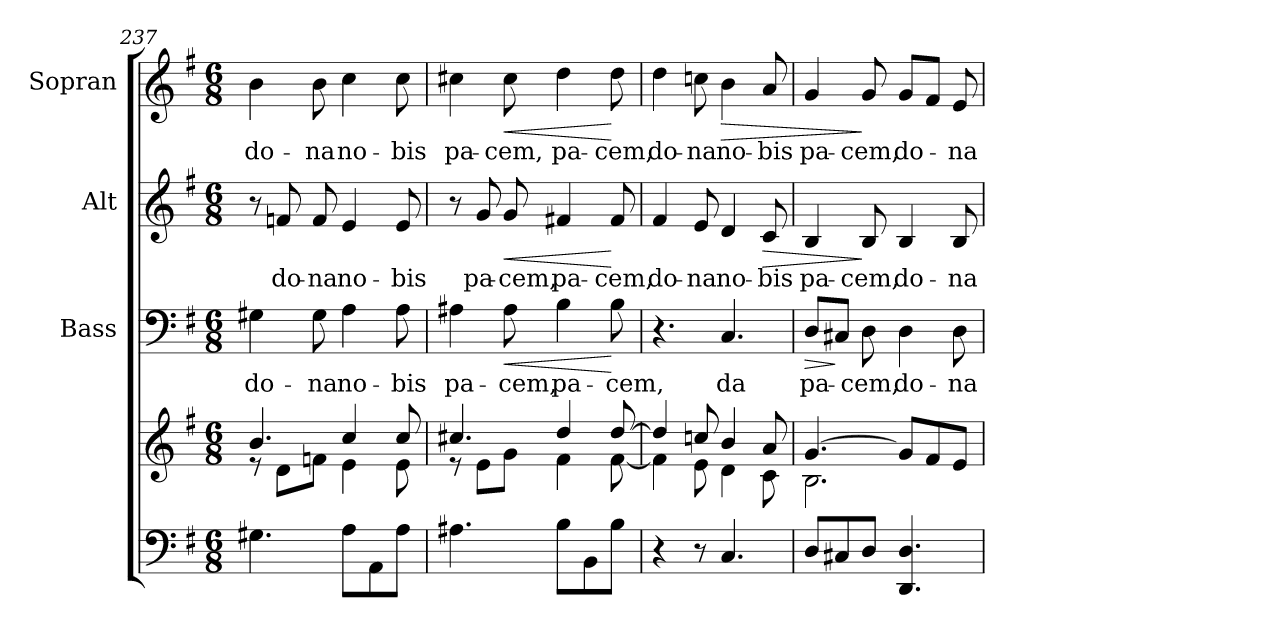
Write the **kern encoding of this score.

**kern	**kern	**kern	**text	**dynam	**kern	**text	**dynam	**kern	**text	**dynam
*part4	*part4	*part3	*part3	*part3	*part2	*part2	*part2	*part1	*part1	*part1
*staff5	*staff4	*staff3	*staff3	*staff3	*staff2	*staff2	*staff2	*staff1	*staff1	*staff1
*	*	*I"Bass	*	*	*I"Alt	*	*	*I"Sopran	*	*
*	*	*I'B.	*	*	*I'A.	*	*	*I'S.	*	*
*clefF4	*clefG2	*clefF4	*	*	*clefG2	*	*	*clefG2	*	*
*k[f#]	*k[f#]	*k[f#]	*	*	*k[f#]	*	*	*k[f#]	*	*
*G:	*G:	*G:	*	*	*G:	*	*	*G:	*	*
*M6/8	*M6/8	*M6/8	*	*	*M6/8	*	*	*M6/8	*	*
=237	=237	=237	=237	=237	=237	=237	=237	=237	=237	=237
*	*^	*	*	*	*	*	*	*	*	*
!	!	!	!	!LO:LY:b	!	!	!	!	!	!LO:LY:b	!
4.G#X\	4.b/	8rd	4G#X\	do-	.	8r	.	.	4b\	do-	.
!	!	!	!	!	!	!	!LO:LY:b	!	!	!	!
.	.	8d\L	.	.	.	8fn/	do-	.	.	.	.
!	!	!	!	!LO:LY:b	!	!	!LO:LY:b	!	!	!LO:LY:b	!
.	.	8fn\J	8G#\	-na	.	8f/	-na	.	8b\	-na	.
!	!	!	!	!LO:LY:b	!	!	!LO:LY:b	!	!	!LO:LY:b	!
8A\L	4cc/	4e\	4A\	no-	.	4e/	no-	.	4cc\	no-	.
8AA\	.	.	.	.	.	.	.	.	.	.	.
!	!	!	!	!LO:LY:b	!	!	!LO:LY:b	!	!	!LO:LY:b	!
8A\J	8cc/	8e\	8A\	-bis	.	8e/	-bis	.	8cc\	-bis	.
=238	=238	=238	=238	=238	=238	=238	=238	=238	=238	=238	=238
!	!	!	!	!LO:LY:b	!	!	!	!	!	!LO:LY:b	!
4.A#X\	4.cc#X/	8re	4A#X\	pa-	.	8r	.	.	4cc#X\	pa-	.
!	!	!	!	!	!	!	!LO:LY:b	!	!	!	!
.	.	8e\L	.	.	.	8g/	pa-	.	.	.	.
!	!	!	!	!LO:LY:b	!LO:HP:b	!	!LO:LY:b	!LO:HP:b	!	!LO:LY:b	!LO:HP:b
.	.	8g\J	8A#\	-cem,	<	8g/	-cem,	<	8cc#\	-cem,	<
!	!	!	!	!LO:LY:b	!	!	!LO:LY:b	!	!	!LO:LY:b	!
8B\L	4dd/	4f#\	4B\	pa-	.	4f#X/	pa-	.	4dd\	pa-	.
8BB\	.	.	.	.	.	.	.	.	.	.	.
!	!	!	!	!LO:LY:b	!	!	!LO:LY:b	!	!	!LO:LY:b	!
8B\J	[>8dd/	[<8f#\	8B\	-cem,	[	8f#/	-cem,	[	8dd\	-cem,	[
=239	=239	=239	=239	=239	=239	=239	=239	=239	=239	=239	=239
!	!	!	!	!	!	!	!LO:LY:b	!	!	!LO:LY:b	!
4r	4dd/]	4f#\]	4.r	.	.	4f#/	do-	.	4dd\	do-	.
!	!	!	!	!	!	!	!LO:LY:b	!	!	!LO:LY:b	!
8r	8ccn/	8e\	.	.	.	8e/	-na	.	8ccn\	-na	.
!	!	!	!	!LO:LY:b	!	!	!LO:LY:b	!	!	!LO:LY:b	!LO:HP:b
4.C/	4b/	4d\	4.C/	da	.	4d/	no-	.	4b\	no-	>
!	!	!	!	!	!	!	!LO:LY:b	!LO:HP:b	!	!LO:LY:b	!
.	8a/	8c\	.	.	.	8c/	-bis	>	8a/	-bis	.
=240	=240	=240	=240	=240	=240	=240	=240	=240	=240	=240	=240
!	!	!	!	!LO:LY:b	!LO:HP:b	!	!LO:LY:b	!	!	!LO:LY:b	!
8D/L	[>4.g/	2.B\	8D/L	pa-	>	4B/	pa-	.	4g/	pa-	.
8C#X/	.	.	8C#X/J	.	]	.	.	.	.	.	.
!	!	!	!	!LO:LY:b	!	!	!LO:LY:b	!	!	!LO:LY:b	!
8D/J	.	.	8D\	-cem,	.	8B/	-cem,	]	8g/	-cem,	]
!	!	!	!	!LO:LY:b	!	!	!LO:LY:b	!	!	!LO:LY:b	!
4.DD/ 4.D/	8g/L]	.	4D\	do-	.	4B/	do-	.	8g/L	do-	.
.	8f#/	.	.	.	.	.	.	.	8f#/J	.	.
!	!	!	!	!LO:LY:b	!	!	!LO:LY:b	!	!	!LO:LY:b	!
.	8e/J	.	8D\	-na	.	8B/	-na	.	8e/	-na	.
*	*v	*v	*	*	*	*	*	*	*	*	*
=	=	=	=	=	=	=	=	=	=	=
*-	*-	*-	*-	*-	*-	*-	*-	*-	*-	*-
